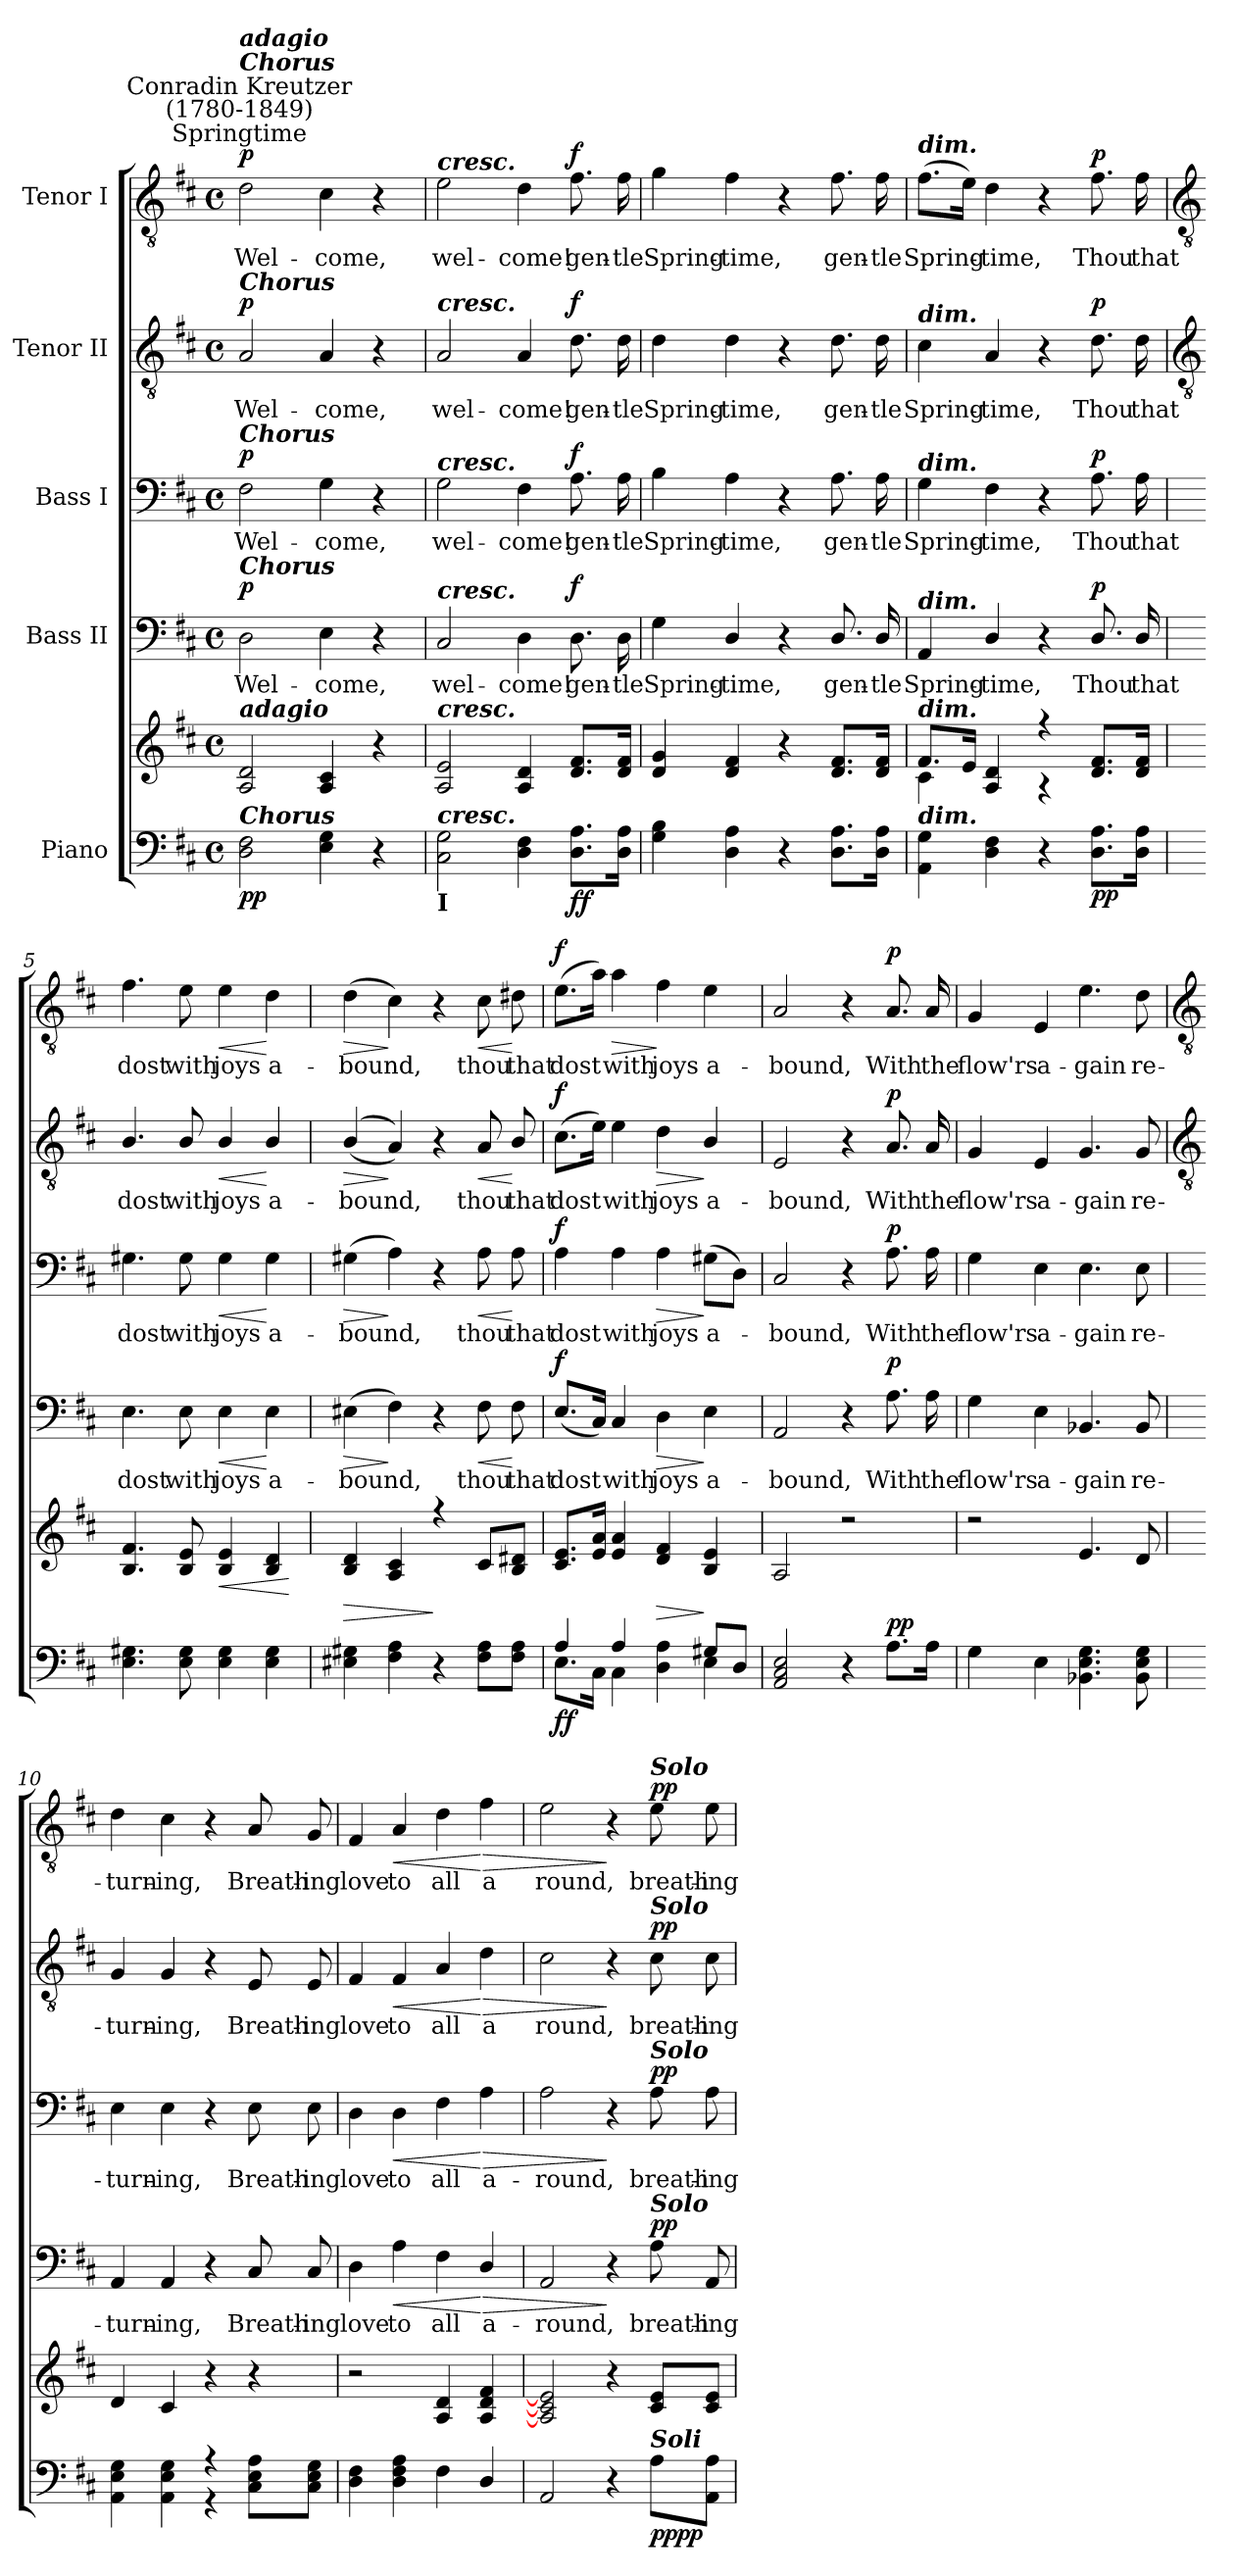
**kern	**kern	**dynam	**kern	**text	**dynam	**kern	**text	**dynam	**kern	**text	**dynam	**kern	**text	**dynam
*part5	*part5	*part5	*part4	*part4	*part4	*part3	*part3	*part3	*part2	*part2	*part2	*part1	*part1	*part1
*staff6	*staff5	*staff5/6	*staff4	*staff4	*staff4	*staff3	*staff3	*staff3	*staff2	*staff2	*staff2	*staff1	*staff1	*staff1
*I"Piano	*	*	*I"Bass II	*	*	*I"Bass I	*	*	*I"Tenor II	*	*	*I"Tenor I	*	*
*clefF4	*clefG2	*	*clefF4	*	*	*clefF4	*	*	*clefGv2	*	*	*clefGv2	*	*
*k[f#c#]	*k[f#c#]	*	*k[f#c#]	*	*	*k[f#c#]	*	*	*k[f#c#]	*	*	*k[f#c#]	*	*
*D:	*D:	*	*D:	*	*	*D:	*	*	*D:	*	*	*D:	*	*
*M4/4	*M4/4	*	*M4/4	*	*	*M4/4	*	*	*M4/4	*	*	*M4/4	*	*
*met(c)	*met(c)	*	*met(c)	*	*	*met(c)	*	*	*met(c)	*	*	*met(c)	*	*
*MM66	*MM66	*	*MM66	*	*	*MM66	*	*	*MM66	*	*	*MM66	*	*
=1	=1	=1	=1	=1	=1	=1	=1	=1	=1	=1	=1	=1	=1	=1
*	*^	*	*	*	*	*	*	*	*	*	*	*	*	*
!	!	!	!	!	!	!	!	!	!	!	!	!	!LO:TX:a:cj:t=Springtime	!	!
!	!	!	!	!	!	!	!	!	!	!	!	!	!LO:TX:a:cj:t=Conradin Kreutzer\n(1780-1849)	!	!
!	!	!	!	!	!	!	!	!	!	!	!	!	!LO:TX:a:Bi:t=Chorus	!	!
!	!	!	!	!	!	!	!	!	!	!	!	!	!LO:TX:a:Bi:t=adagio	!	!
!	!	!	!	!	!	!	!	!	!	!LO:TX:a:Bi:t=Chorus	!	!	!	!	!
!	!	!	!	!	!	!	!LO:TX:a:Bi:t=Chorus	!	!	!	!	!	!	!	!
!	!	!	!	!LO:TX:a:Bi:t=Chorus	!	!	!	!	!	!	!	!	!	!	!
!	!LO:TX:a:Bi:t=adagio	!	!	!	!	!	!	!	!	!	!	!	!	!	!
!LO:TX:a:Bi:t=Chorus	!	!	!	!	!	!	!	!	!	!	!	!	!	!	!
!	!	!	!LO:DY:b=2	!	!LO:LY:b	!	!	!LO:LY:b	!	!	!LO:LY:b	!	!	!LO:LY:b	!
!	!	!	!LO:DY:n=1:b	!	!	!LO:DY:b	!	!	!LO:DY:b	!	!	!LO:DY:b	!	!	!LO:DY:b
2D 2F#	2A/ 2d/	2ryy	p p	2D	Wel-	p	2F#	Wel-	p	2A	Wel-	p	2d	Wel-	p
!	!	!	!	!	!LO:LY:b	!	!	!LO:LY:b	!	!	!LO:LY:b	!	!	!LO:LY:b	!
4E 4G	4A/ 4c#/	2ryy	.	4E	-come,	.	4G	-come,	.	4A	-come,	.	4c#	-come,	.
4r	4r	.	.	4r	.	.	4r	.	.	4r	.	.	4r	.	.
=2	=2	=2	=2	=2	=2	=2	=2	=2	=2	=2	=2	=2	=2	=2	=2
!	!	!	!	!	!	!	!	!	!	!	!	!	!LO:TX:a:Bi:t=cresc.	!	!
!	!	!	!	!	!	!	!	!	!	!LO:TX:a:Bi:t=cresc.	!	!	!	!	!
!	!	!	!	!	!	!	!LO:TX:a:Bi:t=cresc.	!	!	!	!	!	!	!	!
!	!	!	!	!LO:TX:a:Bi:t=cresc.	!	!	!	!	!	!	!	!	!	!	!
!	!LO:TX:a:Bi:t=cresc.	!	!	!	!	!	!	!	!	!	!	!	!	!	!
!LO:TX:b:B:t=I	!	!	!	!	!	!	!	!	!	!	!	!	!	!	!
!LO:TX:a:Bi:t=cresc.	!	!	!	!	!	!	!	!	!	!	!	!	!	!	!
!	!	!	!	!	!LO:LY:b	!	!	!LO:LY:b	!	!	!LO:LY:b	!	!	!LO:LY:b	!
2C# 2G	2A/ 2e/	2ryy	.	2C#	wel-	.	2G	wel-	.	2A	wel-	.	2e	wel-	.
!	!	!	!	!	!LO:LY:b	!	!	!LO:LY:b	!	!	!LO:LY:b	!	!	!LO:LY:b	!
4D 4F#	4A/ 4d/	2ryy	.	4D\	-come!	.	4F#	-come!	.	4A	-come!	.	4d	-come!	.
!	!	!	!LO:DY:b=2	!	!LO:LY:b	!	!	!LO:LY:b	!	!	!LO:LY:b	!	!	!LO:LY:b	!
!	!	!	!LO:DY:n=1:b	!	!	!LO:DY:b	!	!	!LO:DY:b	!	!	!LO:DY:b	!	!	!LO:DY:b
8.D 8.AL	8.d/ 8.f#/L	.	f f	8.D\	gen-	f	8.A	gen-	f	8.d	gen-	f	8.f#	gen-	f
!	!	!	!	!	!LO:LY:b	!	!	!LO:LY:b	!	!	!LO:LY:b	!	!	!LO:LY:b	!
16D 16AJ	16d/ 16f#/J	.	.	16D\	-tle	.	16A	-tle	.	16d	-tle	.	16f#	-tle	.
=3	=3	=3	=3	=3	=3	=3	=3	=3	=3	=3	=3	=3	=3	=3	=3
!	!	!	!	!	!LO:LY:b	!	!	!LO:LY:b	!	!	!LO:LY:b	!	!	!LO:LY:b	!
4G 4B	4d/ 4g/	2ryy	.	4G	Spring-	.	4B	Spring-	.	4d	Spring-	.	4g	Spring-	.
!	!	!	!	!	!LO:LY:b	!	!	!LO:LY:b	!	!	!LO:LY:b	!	!	!LO:LY:b	!
4D 4A	4d/ 4f#/	.	.	4D/	-time,	.	4A	-time,	.	4d	-time,	.	4f#	-time,	.
4r	4r	2ryy	.	4r	.	.	4r	.	.	4r	.	.	4r	.	.
!	!	!	!	!	!LO:LY:b	!	!	!LO:LY:b	!	!	!LO:LY:b	!	!	!LO:LY:b	!
8.D 8.AL	8.d/ 8.f#/L	.	.	8.D/	gen-	.	8.A	gen-	.	8.d	gen-	.	8.f#	gen-	.
!	!	!	!	!	!LO:LY:b	!	!	!LO:LY:b	!	!	!LO:LY:b	!	!	!LO:LY:b	!
16D 16AJ	16d/ 16f#/J	.	.	16D/	-tle	.	16A	-tle	.	16d	-tle	.	16f#	-tle	.
=4	=4	=4	=4	=4	=4	=4	=4	=4	=4	=4	=4	=4	=4	=4	=4
!	!	!	!	!	!	!	!	!	!	!	!	!	!LO:TX:a:Bi:t=dim.	!	!
!	!	!	!	!	!	!	!	!	!	!LO:TX:a:Bi:t=dim.	!	!	!	!	!
!	!	!	!	!	!	!	!LO:TX:a:Bi:t=dim.	!	!	!	!	!	!	!	!
!	!	!	!	!LO:TX:a:Bi:t=dim.	!	!	!	!	!	!	!	!	!	!	!
!	!LO:TX:a:Bi:t=dim.	!	!	!	!	!	!	!	!	!	!	!	!	!	!
!LO:TX:a:Bi:t=dim.	!	!	!	!	!	!	!	!	!	!	!	!	!	!	!
!	!	!	!	!	!LO:LY:b	!	!	!LO:LY:b	!	!	!LO:LY:b	!	!	!LO:LY:b	!
4AA 4G	8.f#/L	4c#\	.	4AA	Spring-	.	4G	Spring-	.	4c#	Spring-	.	(>8.f#L	Spring-	.
.	16e/J	.	.	.	.	.	.	.	.	.	.	.	16eJ)	.	.
!	!	!	!	!	!LO:LY:b	!	!	!LO:LY:b	!	!	!LO:LY:b	!	!	!LO:LY:b	!
4D 4F#	4A/ 4d/	4ryy	.	4D/	-time,	.	4F#	-time,	.	4A	-time,	.	4d	time,	.
4r	4r	4r	.	4r	.	.	4r	.	.	4r	.	.	4r	.	.
!	!	!	!LO:DY:b=2	!	!LO:LY:b	!	!	!LO:LY:b	!	!	!LO:LY:b	!	!	!LO:LY:b	!
!	!	!	!LO:DY:n=1:b	!	!	!LO:DY:b	!	!	!LO:DY:b	!	!	!LO:DY:b	!	!	!LO:DY:b
8.D 8.AL	8.d/ 8.f#/L	4ryy	p p	8.D/	Thou	p	8.A	Thou	p	8.d	Thou	p	8.f#	Thou	p
!	!	!	!	!	!LO:LY:b	!	!	!LO:LY:b	!	!	!LO:LY:b	!	!	!LO:LY:b	!
16D 16AJ	16d/ 16f#/J	.	.	16D/	that	.	16A	that	.	16d	that	.	16f#	that	.
!!LO:LB:g=z
=5	=5	=5	=5	=5	=5	=5	=5	=5	=5	=5	=5	=5	=5	=5	=5
*	*	*	*	*	*	*	*	*	*	*clefGv2	*	*	*clefGv2	*	*
*^	*	*	*	*	*	*	*	*	*	*	*	*	*	*	*
!	!	!	!	!	!	!LO:LY:b	!	!	!LO:LY:b	!	!	!LO:LY:b	!	!	!LO:LY:b	!
4.E\ 4.G#X\	2ryy	4.B/ 4.f#/	1ryy	.	4.E	dost	.	4.G#X	dost	.	4.B/	dost	.	4.f#	dost	.
!	!	!	!	!	!	!LO:LY:b	!	!	!LO:LY:b	!	!	!LO:LY:b	!	!	!LO:LY:b	!
8E\ 8G#\	.	8B/ 8e/	.	.	8E	with	.	8G#	with	.	8B/	with	.	8e	with	.
!	!	!	!	!LO:HP:b	!	!LO:LY:b	!LO:HP:b	!	!LO:LY:b	!LO:HP:b	!	!	!	!	!	!
!	!	!	!	!	!	!	!	!	!	!LO:HP:n=1:b	!	!LO:LY:b	!LO:HP:b	!	!LO:LY:b	!LO:HP:b
4E\ 4G#\	2ryy	4B/ 4e/	.	<	4E	joys	<	4G#	joys	< <	4B/	joys	<	4e	joys	<
!	!	!	!	!	!	!LO:LY:b	!	!	!LO:LY:b	!	!	!LO:LY:b	!	!	!LO:LY:b	!
4E\ 4G#\	.	4B/ 4d/	.	.	4E	a-	[	4G#	a-	[	4B/	a-	[	4d	a-	[
*v	*v	*	*	*	*	*	*	*	*	*	*	*	*	*	*	*
*	*v	*v	*	*	*	*	*	*	*	*	*	*	*	*	*
.	.	[	.	.	.	.	.	[	.	.	.	.	.	.
=6	=6	=6	=6	=6	=6	=6	=6	=6	=6	=6	=6	=6	=6	=6
*^	*	*	*	*	*	*	*	*	*	*	*	*	*	*
!	!	!	!LO:HP:b	!	!LO:LY:b	!LO:HP:b	!	!LO:LY:b	!LO:HP:b	!	!LO:LY:b	!LO:HP:b	!	!LO:LY:b	!LO:HP:b
*	*	*^	*	*	*	*	*	*	*	*	*	*	*	*	*
4E#X\ 4G#X\	2ryy	4B/ 4d/	1ryy	>	(>4E#X	-bound,	>	(>4G#X	-bound,	>	(<(<4B/	-bound,	>	(>4d	-bound,	>
4F#\ 4A\	.	4A/ 4c#/	.	.	4F#)	.	]	4A)	.	]	4A))	.	]	4c#)	.	]
4r	2ryy	4r	.	]	4r	.	.	4r	.	.	4r	.	.	4r	.	.
!	!	!	!	!	!	!LO:LY:b	!LO:HP:b	!	!LO:LY:b	!LO:HP:b	!	!LO:LY:b	!LO:HP:b	!	!LO:LY:b	!LO:HP:b
8F#\ 8A\L	.	8c#/L	.	.	8F#	thou	<	8A	thou	<	8A	thou	<	8c#	thou	<
!	!	!	!	!	!	!LO:LY:b	!	!	!LO:LY:b	!	!	!LO:LY:b	!	!	!LO:LY:b	!
8F#\ 8A\J	.	8B/ 8d#X/J	.	.	8F#	that	[	8A	that	[	8B/	that	[	8d#X	that	[
=7	=7	=7	=7	=7	=7	=7	=7	=7	=7	=7	=7	=7	=7	=7	=7	=7
!	!	!	!	!LO:DY:b=2	!	!LO:LY:b	!	!	!LO:LY:b	!	!	!LO:LY:b	!	!	!LO:LY:b	!
!	!	!	!	!LO:DY:n=1:b	!	!	!LO:DY:b	!	!	!LO:DY:b	!	!	!LO:DY:b	!	!	!LO:DY:b
4A/	8.E\L	8.c#/ 8.e/L	1ryy	f f	(<8.E/L	dost	f	4A	dost	f	(>8.c#L	dost	f	(>8.eL	dost	f
.	16C#\J	16e/ 16a/J	.	.	16C#/J)	.	.	.	.	.	16eJ)	.	.	16aJ)	.	.
!	!	!	!	!	!	!LO:LY:b	!	!	!LO:LY:b	!	!	!LO:LY:b	!	!	!LO:LY:b	!LO:HP:b
4A/	4C#\	4e/ 4a/	.	.	4C#	with	.	4A	with	.	4e	with	.	4a	with	>
!	!	!	!	!LO:HP:b	!	!LO:LY:b	!LO:HP:b	!	!LO:LY:b	!LO:HP:b	!	!LO:LY:b	!LO:HP:b	!	!LO:LY:b	!
4D\ 4A\	4ryy	4d/ 4f#/	.	>	4D\	joys	>	4A	joys	>	4d	joys	>	4f#	joys	]
!	!	!	!	!	!	!LO:LY:b	!	!	!LO:LY:b	!	!	!LO:LY:b	!	!	!LO:LY:b	!
8G#X/L	4E\	4B/ 4e/	.	]	4E	a-	]	(>8G#XL	a-	]	4B/	a-	]	4e	a-	.
8D/J	.	.	.	.	.	.	.	8DJ)	.	.	.	.	.	.	.	.
=8	=8	=8	=8	=8	=8	=8	=8	=8	=8	=8	=8	=8	=8	=8	=8	=8
!	!	!	!	!	!	!LO:LY:b	!	!	!LO:LY:b	!	!	!LO:LY:b	!	!	!LO:LY:b	!
2AA/ 2C#/ 2E/	2ryy	2A/	1ryy	.	2AA	-bound,	.	2C#	-bound,	.	2E	-bound,	.	2A	-bound,	.
4r	2ryy	2r	.	.	4r	.	.	4r	.	.	4r	.	.	4r	.	.
!	!	!	!	!LO:DY:a=2	!	!LO:LY:b	!	!	!LO:LY:b	!	!	!LO:LY:b	!	!	!LO:LY:b	!
!	!	!	!	!LO:DY:n=1:b=2	!	!	!LO:DY:b	!	!	!LO:DY:b	!	!	!LO:DY:b	!	!	!LO:DY:b
8.A\L	.	.	.	p p	8.A	With	p	8.A	With	p	8.A	With	p	8.A	With	p
!	!	!	!	!	!	!LO:LY:b	!	!	!LO:LY:b	!	!	!LO:LY:b	!	!	!LO:LY:b	!
16A\J	.	.	.	.	16A	the	.	16A	the	.	16A	the	.	16A	the	.
=9	=9	=9	=9	=9	=9	=9	=9	=9	=9	=9	=9	=9	=9	=9	=9	=9
!	!	!	!	!	!	!LO:LY:b	!	!	!LO:LY:b	!	!	!LO:LY:b	!	!	!LO:LY:b	!
4G\	2ryy	2r	1ryy	.	4G	flow'rs	.	4G	flow'rs	.	4G	flow'rs	.	4G	flow'rs	.
!	!	!	!	!	!	!LO:LY:b	!	!	!LO:LY:b	!	!	!LO:LY:b	!	!	!LO:LY:b	!
4E\	.	.	.	.	4E	a-	.	4E	a-	.	4E	a-	.	4E	a-	.
!	!	!	!	!	!	!LO:LY:b	!	!	!LO:LY:b	!	!	!LO:LY:b	!	!	!LO:LY:b	!
4.BB-X\ 4.E\ 4.G\	2ryy	4.e/	.	.	4.BB-X	-gain	.	4.E	-gain	.	4.G	-gain	.	4.e	-gain	.
!	!	!	!	!	!	!LO:LY:b	!	!	!LO:LY:b	!	!	!LO:LY:b	!	!	!LO:LY:b	!
8BB-\ 8E\ 8G\	.	8d/	.	.	8BB-	re-	.	8E	re-	.	8G	re-	.	8d	re-	.
*	*	*v	*v	*	*	*	*	*	*	*	*	*	*	*	*	*
!!LO:LB:g=z
=10	=10	=10	=10	=10	=10	=10	=10	=10	=10	=10	=10	=10	=10	=10	=10
*	*	*	*	*	*	*	*	*	*	*clefGv2	*	*	*clefGv2	*	*
!	!	!	!	!	!LO:LY:b	!	!	!LO:LY:b	!	!	!LO:LY:b	!	!	!LO:LY:b	!
4AA\ 4E\ 4G\	4ryy	4d	.	4AA	-turn-	.	4E	-turn-	.	4G	-turn-	.	4d	-turn-	.
!	!	!	!	!	!LO:LY:b	!	!	!LO:LY:b	!	!	!LO:LY:b	!	!	!LO:LY:b	!
4AA\ 4E\ 4G\	4ryy	4c#	.	4AA	-ing,	.	4E	-ing,	.	4G	-ing,	.	4c#	-ing,	.
4r	4r	4r	.	4r	.	.	4r	.	.	4r	.	.	4r	.	.
!	!	!	!	!	!LO:LY:b	!	!	!LO:LY:b	!	!	!LO:LY:b	!	!	!LO:LY:b	!
8C#\ 8E\ 8A\L	4ryy	4r	.	8C#	Breath-	.	8E	Breath-	.	8E	Breath-	.	8A	Breath-	.
!	!	!	!	!	!LO:LY:b	!	!	!LO:LY:b	!	!	!LO:LY:b	!	!	!LO:LY:b	!
8C#\ 8E\ 8G\J	.	.	.	8C#	-ing	.	8E	-ing	.	8E	-ing	.	8G	-ing	.
=11	=11	=11	=11	=11	=11	=11	=11	=11	=11	=11	=11	=11	=11	=11	=11
!	!	!	!	!	!LO:LY:b	!	!	!LO:LY:b	!	!	!LO:LY:b	!	!	!LO:LY:b	!
4D\ 4F#\	2ryy	2r	.	4D	love	.	4D	love	.	4F#	love	.	4F#	love	.
!	!	!	!	!	!LO:LY:b	!LO:HP:b	!	!LO:LY:b	!LO:HP:b	!	!LO:LY:b	!LO:HP:b	!	!LO:LY:b	!LO:HP:b
4D\ 4F#\ 4A\	.	.	.	4A	to	<	4D	to	<	4F#	to	<	4A	to	<
!	!	!	!	!	!LO:LY:b	!	!	!LO:LY:b	!	!	!LO:LY:b	!	!	!LO:LY:b	!
4F#\	2ryy	4A 4d	.	4F#	all	.	4F#	all	.	4A	all	.	4d	all	.
!	!	!	!	!	!LO:LY:b	!LO:HP:n=1:b	!	!LO:LY:b	!LO:HP:n=1:b	!	!LO:LY:b	!LO:HP:n=1:b	!	!LO:LY:b	!LO:HP:n=1:b
4D/	.	4A 4d 4f#	.	4D/	a-	[ >	4A	a-	[ >	4d\	a	[ >	4f#	a	[ >
=12	=12	=12	=12	=12	=12	=12	=12	=12	=12	=12	=12	=12	=12	=12	=12
!	!	!	!	!	!LO:LY:b	!	!	!LO:LY:b	!	!	!LO:LY:b	!	!	!LO:LY:b	!
2AA/	2ryy	2A] 2c#] 2e]	.	2AA	-round,	.	2A	-round,	.	2c#\	round,	.	2e	round,	.
4r	2ryy	4r	.	4r	.	]	4r	.	]	4r	.	]	4r	.	]
!	!	!	!	!	!	!	!	!	!	!	!	!	!LO:TX:a:Bi:t=Solo	!	!
!	!	!	!	!	!	!	!	!	!	!LO:TX:a:Bi:t=Solo	!	!	!	!	!
!	!	!	!	!	!	!	!LO:TX:a:Bi:t=Solo	!	!	!	!	!	!	!	!
!	!	!	!	!LO:TX:a:Bi:t=Solo	!	!	!	!	!	!	!	!	!	!	!
!LO:TX:a:Bi:t=Soli	!	!	!	!	!	!	!	!	!	!	!	!	!	!	!
!	!	!	!LO:DY:b=2	!	!LO:LY:b	!	!	!LO:LY:b	!	!	!LO:LY:b	!	!	!LO:LY:b	!
!	!	!	!LO:DY:n=1:b	!	!	!LO:DY:b	!	!	!LO:DY:b	!	!	!LO:DY:b	!	!	!LO:DY:b
8A\L	.	8c# 8eL	pp pp	8A	breath-	pp	8A	breath-	pp	8c#\	breath-	pp	8e	breath-	pp
!	!	!	!	!	!LO:LY:b	!	!	!LO:LY:b	!	!	!LO:LY:b	!	!	!LO:LY:b	!
8AA\ 8A\J	.	8c# 8eJ	.	8AA	-ing	.	8A	-ing	.	8c#\	-ing	.	8e	-ing	.
*v	*v	*	*	*	*	*	*	*	*	*	*	*	*	*	*
=	=	=	=	=	=	=	=	=	=	=	=	=	=	=
*-	*-	*-	*-	*-	*-	*-	*-	*-	*-	*-	*-	*-	*-	*-
